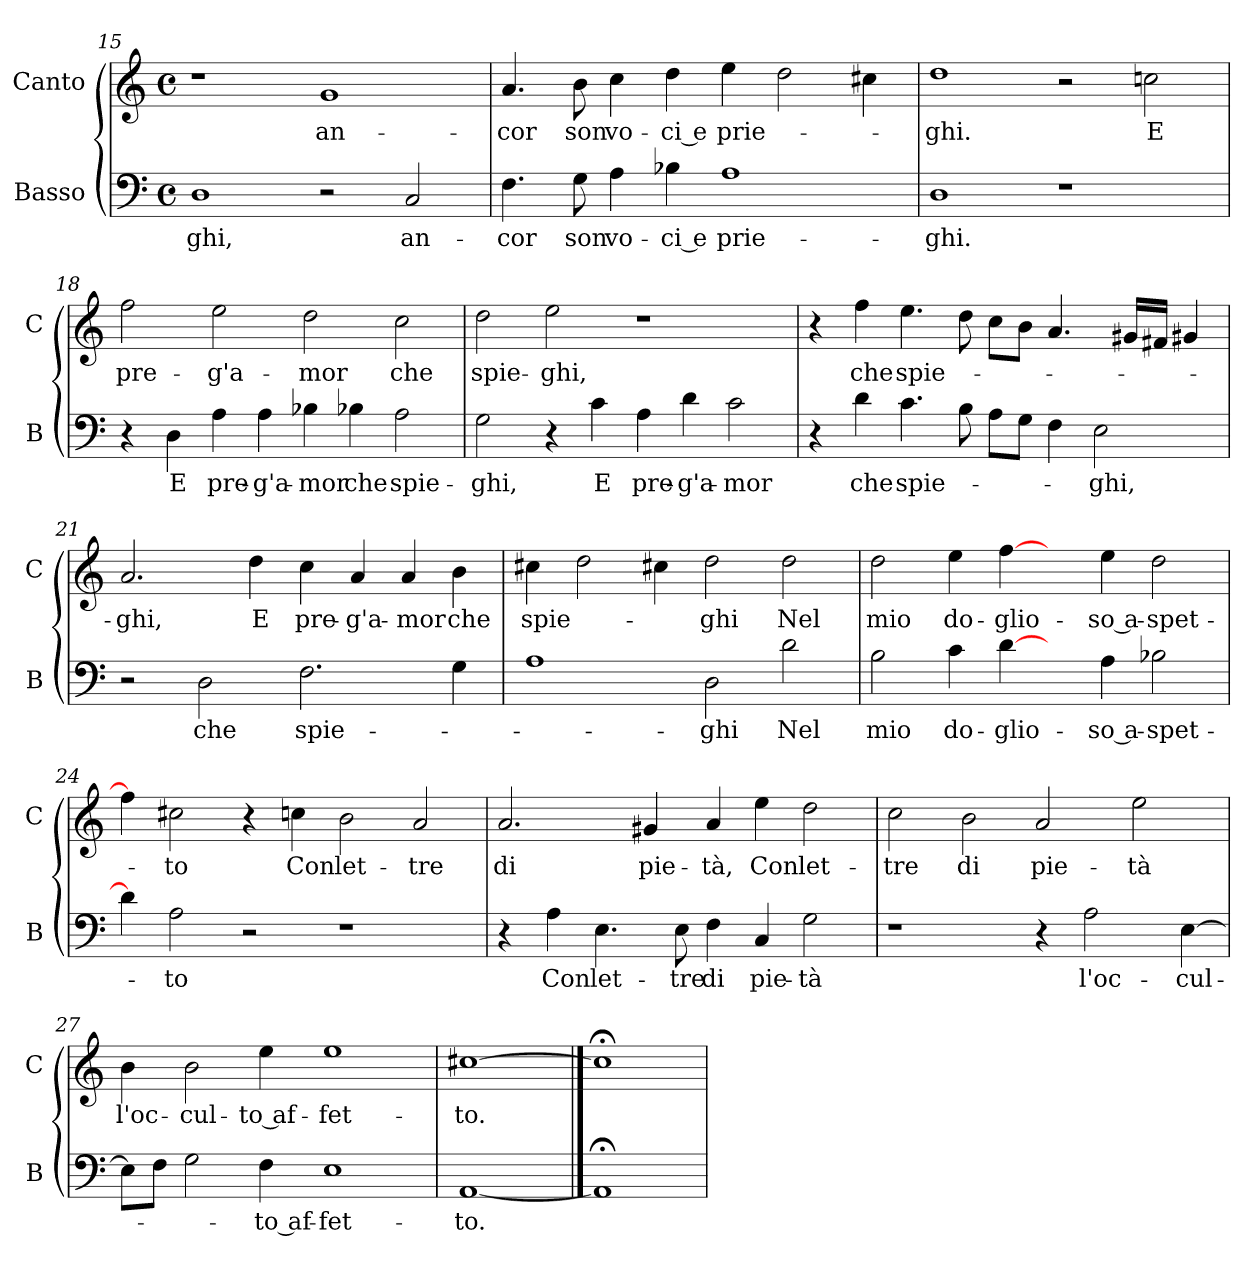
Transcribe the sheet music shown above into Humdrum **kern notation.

**kern	**text	**kern	**text
*part2	*part2	*part1	*part1
*staff2	*staff2	*staff1	*staff1
*I"Basso	*	*I"Canto	*
*I'B	*	*I'C	*
*clefF4	*	*clefG2	*
*k[]	*	*k[]	*
*C:	*	*C:	*
*M4/4	*	*M4/4	*
*met(c)	*	*met(c)	*
=15	=15	=15	=15
1D	-ghi,	1r	.
2r	.	1g	an-
2C	an-	.	.
=16	=16	=16	=16
4.F	-cor	4.a	-cor
8G	son	8b	son
4A	vo-	4cc	vo-
4B-X	-ci e	4dd	-ci e
1A	prie-	4ee	prie-
.	.	2dd	.
.	.	4cc#X	.
=17	=17	=17	=17
1D	-ghi.	1dd	-ghi.
1r	.	2r	.
.	.	2ccn	E
=18	=18	=18	=18
4r	.	2ff	pre-
4D	E	.	.
4A	pre-	2ee	-g'a-
4A	-g'a-	.	.
4B-X	-mor	2dd	-mor
4B-X	che	.	.
2A	spie-	2cc	che
=19	=19	=19	=19
2G	-ghi,	2dd	spie-
4r	.	2ee	-ghi,
4c	E	.	.
4A	pre-	1r	.
4d	-g'a-	.	.
2c	-mor	.	.
=20	=20	=20	=20
4r	.	4r	.
4d	che	4ff	che
4.c	spie-	4.ee	spie-
8B	.	8dd	.
8AL	.	8ccL	.
8GJ	.	8bJ	.
4F	.	4.a	.
2E	-ghi,	.	.
.	.	16g#XLL	.
.	.	16f#XJJ	.
.	.	4g#X	.
=21	=21	=21	=21
2r	.	2.a	-ghi,
2D	che	.	.
.	.	4dd	E
2.F	spie-	4cc	pre-
.	.	4a	-g'a-
.	.	4a	-mor
4G	.	4b	che
=22	=22	=22	=22
1A	.	4cc#X	spie-
.	.	2dd	.
.	.	4cc#X	.
2D	-ghi	2dd	-ghi
2d	Nel	2dd	Nel
=23	=23	=23	=23
2B	mio	2dd	mio
4c	do-	4ee	do-
[4d	-glio-	[4ff	-glio-
4ryy	.	4ryy	.
4A	-so a-	4ee	-so a-
2B-X	-spet-	2dd	-spet-
=24	=24	=24	=24
4d]	.	4ff]	.
2A	-to	2cc#X	-to
2r	.	4r	.
.	.	4ccn	Con
1r	.	2b	let-
.	.	2a	-tre
=25	=25	=25	=25
4r	.	2.a	di
4A	Con	.	.
4.E	let-	.	.
.	.	4g#X	pie-
8E	-tre	.	.
4F	di	4a	-tà,
4C	pie-	4ee	Con
2G	-tà	2dd	let-
=26	=26	=26	=26
1r	.	2cc	-tre
.	.	2b	di
4r	.	2a	pie-
2A	l'oc-	.	.
.	.	2ee	-tà
[4E	-cul-	.	.
=27	=27	=27	=27
8EL]	.	4b	l'oc-
8FJ	.	.	.
2G	.	2b	-cul-
4F	-to af-	4ee	-to af-
1E	-fet-	1ee	-fet-
=28	=28	=28	=28
[1AA	-to.	[1cc#X	-to.
==29	==29	==29	==29
1AA;<]	.	1cc#;<]	.
=	=	=	=
*-	*-	*-	*-
